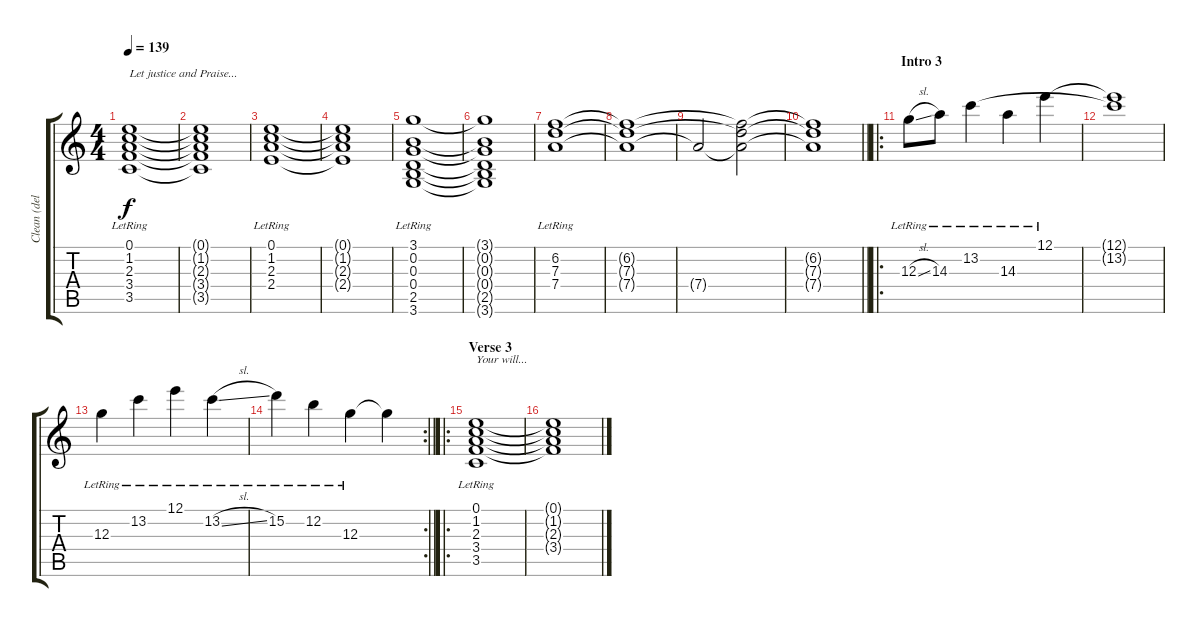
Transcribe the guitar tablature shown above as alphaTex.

\track ("Clean (delay)" "Clean (del") {instrument electricguitarjazz}
\staff {score tabs}
\tuning (E4 B3 G3 D3 A2 E2) {hide}
\ts (4 4)
\tempo 139
\clef g2
\ks c
(0.1{lr} 1.2{lr} 2.3{lr} 3.4{lr} 3.5{lr}).1{txt "Let justice and Praise..." dy f} |
(0.1{t} 1.2{t} 2.3{t} 3.4{t} 3.5{t}).1 |
(0.1{lr} 1.2{lr} 2.3{lr} 2.4{lr}).1 |
(0.1{t} 1.2{t} 2.3{t} 2.4{t}).1 |
(3.1{lr} 0.2{lr} 0.3{lr} 0.4{lr} 2.5{lr} 3.6{lr}).1 |
(3.1{t} 0.2{t} 0.3{t} 0.4{t} 2.5{t} 3.6{t}).1 |
(6.2{lr} 7.3{lr} 7.4).1 |
(6.2{t} 7.3{t} 7.4{t}).1 |
7.4{t}.2 (6.2{t} 7.3{t} 7.4{t}).2 |
\barLineRight lightlight
(6.2{t} 7.3{t} 7.4{t}).1 |
\ro
\section ("" "Intro 3")
12.3{sl lr}.8{volume 16} 14.3{lr}.8 13.2{lr}.4 14.3{lr}.4 12.1{lr}.4 |
(12.1{t} 13.2{t}).1 |
12.3{lr}.4 13.2{lr}.4 12.1{lr}.4 13.2{sl lr}.4 |
\rc 2
\barLineRight lightlight
15.2{lr}.4 12.2{lr}.4 12.3{lr}.4 12.3{t}.4 |
\ro
\section ("" "Verse 3")
(0.1{lr} 1.2{lr} 2.3{lr} 3.4{lr} 3.5{lr}).1{txt "Your will..." volume 8} |
(0.1{t} 1.2{t} 2.3{t} 3.4{t}).1
